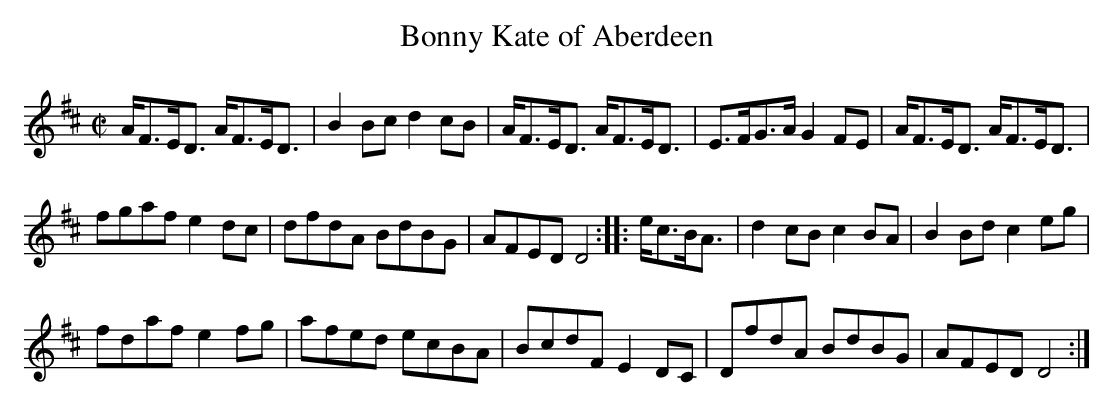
X:1
T:Bonny Kate of Aberdeen
M: C|
L:1/8
K:D
A<FE<D A<FE<D | B2 Bc d2 cB | A<FE<D A<FE<D | E>FG>A G2 FE | A<FE<D A<FE<D |
fgaf e2 dc | dfdA BdBG | AFED D4::e<cB<A | d2 cB c2 BA | B2 Bd c2 eg |
fdaf e2 fg | afed ecBA | BcdF E2 DC | DfdA BdBG | AFED D4 :|
